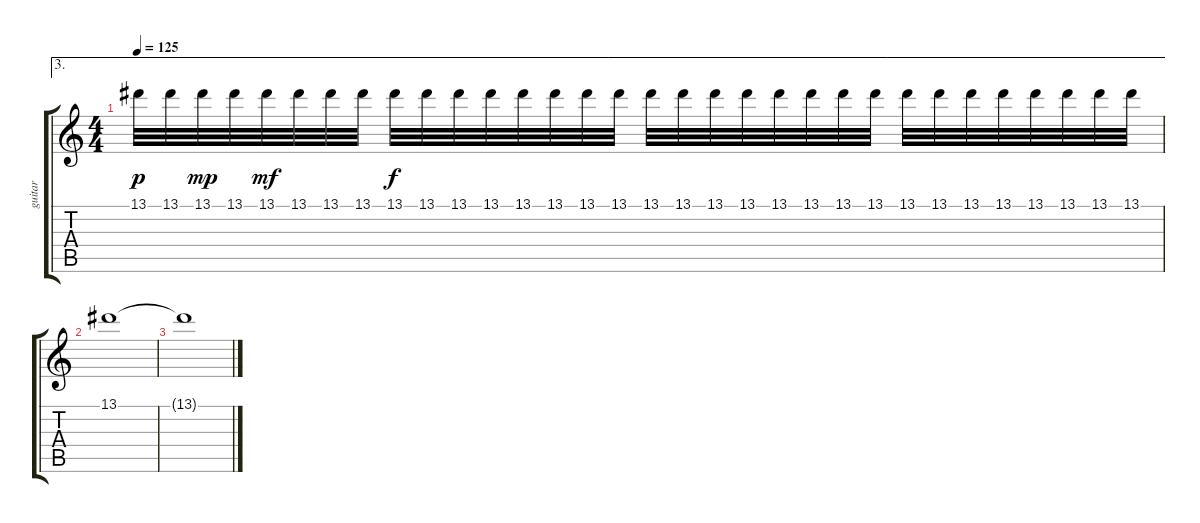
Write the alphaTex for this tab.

\track ("guitar" "guitar") {instrument acousticguitarsteel}
\staff {score tabs}
\tuning (D4 A3 F3 C3 G2 C2) {hide}
\ae 3
\ts (4 4)
\tempo 125
\clef g2
\ks c
13.1.32{dy p} 13.1.32 13.1.32{dy mp} 13.1.32 13.1.32{dy mf} 13.1.32 13.1.32 13.1.32 13.1.32{dy f} 13.1.32 13.1.32 13.1.32 13.1.32 13.1.32 13.1.32 13.1.32 13.1.32 13.1.32 13.1.32 13.1.32 13.1.32 13.1.32 13.1.32 13.1.32 13.1.32 13.1.32 13.1.32 13.1.32 13.1.32 13.1.32 13.1.32 13.1.32 |
13.1.1 |
13.1{t}.1
